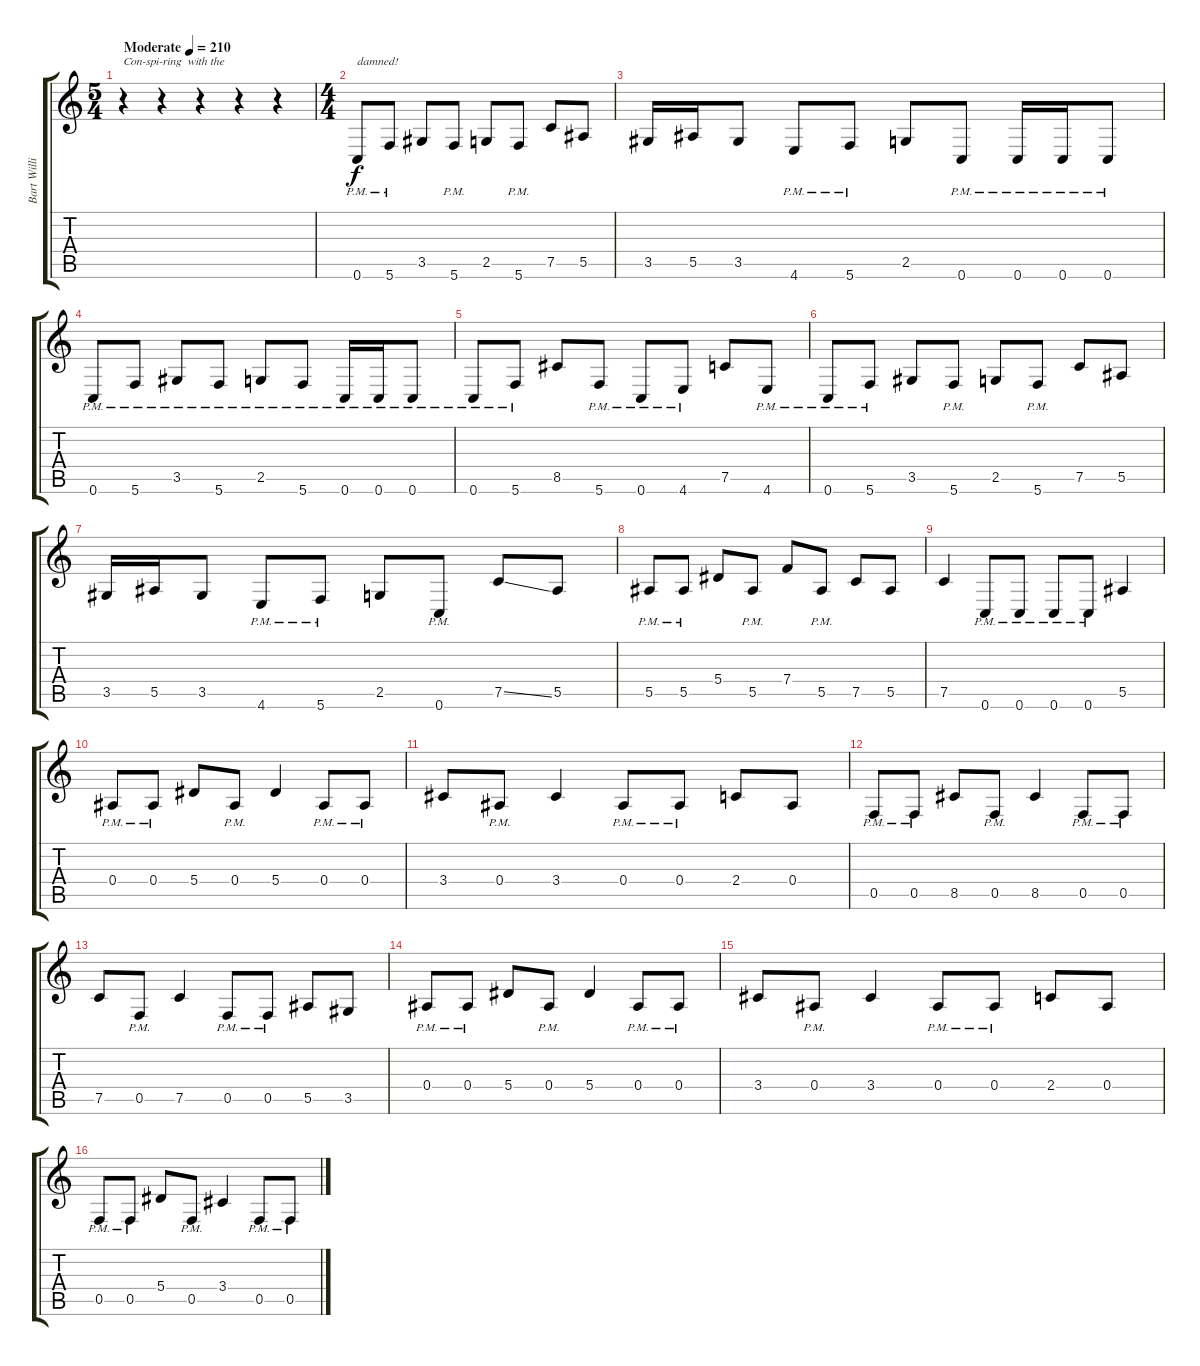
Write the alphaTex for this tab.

\track ("Bart Williams" "Bart Willi") {instrument electricbassfinger}
\staff {score tabs}
\tuning (C4 G3 Eb3 Bb2 F2 C2) {hide}
\ts (5 4)
\tempo (210 "Moderate")
\clef g2
\ks c
r.4{txt "Con-spi-ring  with the" dy f instrument electricbassfinger} r.4 r.4 r.4 r.4 |
\ts (4 4)
0.6{pm}.8{txt "damned!"} 5.6{pm}.8 3.5.8 5.6{pm}.8 2.5.8 5.6{pm}.8 7.5.8 5.5.8 |
3.5.16 5.5.16 3.5.8 4.6{pm}.8 5.6{pm}.8 2.5.8 0.6{pm}.8 0.6{pm}.16 0.6{pm}.16 0.6{pm}.8 |
0.6{pm}.8 5.6{pm}.8 3.5{pm}.8 5.6{pm}.8 2.5{pm}.8 5.6{pm}.8 0.6{pm}.16 0.6{pm}.16 0.6{pm}.8 |
0.6{pm}.8 5.6{pm}.8 8.5.8 5.6{pm}.8 0.6{pm}.8 4.6{pm}.8 7.5.8 4.6{pm}.8 |
0.6{pm}.8 5.6{pm}.8 3.5.8 5.6{pm}.8 2.5.8 5.6{pm}.8 7.5.8 5.5.8 |
3.5.16 5.5.16 3.5.8 4.6{pm}.8 5.6{pm}.8 2.5.8 0.6{pm}.8 7.5{ss}.8 5.5.8 |
5.5{pm}.8 5.5{pm}.8 5.4.8 5.5{pm}.8 7.4.8 5.5{pm}.8 7.5.8 5.5.8 |
7.5.4 0.6{pm}.8 0.6{pm}.8 0.6{pm}.8 0.6{pm}.8 5.5.4 |
0.4{pm}.8 0.4{pm}.8 5.4.8 0.4{pm}.8 5.4.4 0.4{pm}.8 0.4{pm}.8 |
3.4.8 0.4{pm}.8 3.4.4 0.4{pm}.8 0.4{pm}.8 2.4.8 0.4.8 |
0.5{pm}.8 0.5{pm}.8 8.5.8 0.5{pm}.8 8.5.4 0.5{pm}.8 0.5{pm}.8 |
7.5.8 0.5{pm}.8 7.5.4 0.5{pm}.8 0.5{pm}.8 5.5.8 3.5.8 |
0.4{pm}.8 0.4{pm}.8 5.4.8 0.4{pm}.8 5.4.4 0.4{pm}.8 0.4{pm}.8 |
3.4.8 0.4{pm}.8 3.4.4 0.4{pm}.8 0.4{pm}.8 2.4.8 0.4.8 |
0.5{pm}.8 0.5{pm}.8 5.4.8 0.5{pm}.8 3.4.4 0.5{pm}.8 0.5{pm}.8
